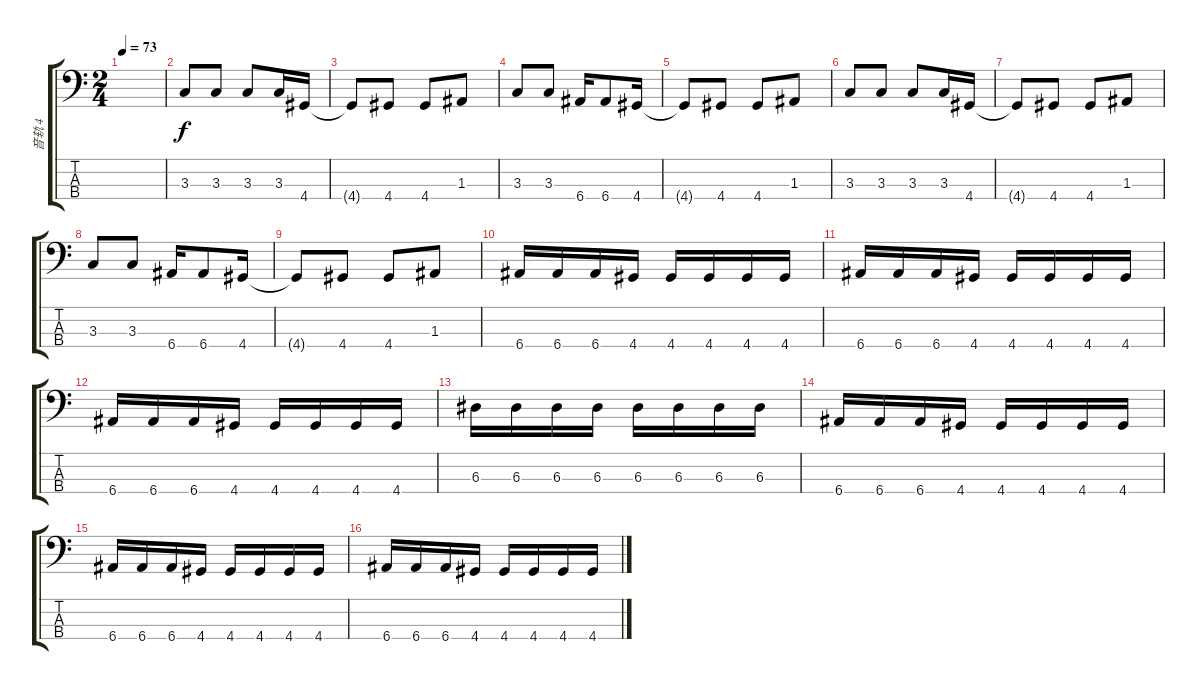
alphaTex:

\track ("音轨 4" "音轨 4") {instrument electricbassfinger}
\staff {score tabs}
\tuning (G2 D2 A1 E1) {hide}
\ts (2 4)
\tempo 73
\clef f4
\ks c
|
3.3.8 3.3.8 3.3.8 3.3.16 4.4.16 |
4.4{t}.8 4.4.8 4.4.8 1.3.8 |
3.3.8 3.3.8 6.4.16 6.4.8 4.4.16 |
4.4{t}.8 4.4.8 4.4.8 1.3.8 |
3.3.8 3.3.8 3.3.8 3.3.16 4.4.16 |
4.4{t}.8 4.4.8 4.4.8 1.3.8 |
3.3.8 3.3.8 6.4.16 6.4.8 4.4.16 |
4.4{t}.8 4.4.8 4.4.8 1.3.8 |
6.4.16 6.4.16 6.4.16 4.4.16 4.4.16 4.4.16 4.4.16 4.4.16 |
6.4.16 6.4.16 6.4.16 4.4.16 4.4.16 4.4.16 4.4.16 4.4.16 |
6.4.16 6.4.16 6.4.16 4.4.16 4.4.16 4.4.16 4.4.16 4.4.16 |
6.3.16 6.3.16 6.3.16 6.3.16 6.3.16 6.3.16 6.3.16 6.3.16 |
6.4.16 6.4.16 6.4.16 4.4.16 4.4.16 4.4.16 4.4.16 4.4.16 |
6.4.16 6.4.16 6.4.16 4.4.16 4.4.16 4.4.16 4.4.16 4.4.16 |
6.4.16 6.4.16 6.4.16 4.4.16 4.4.16 4.4.16 4.4.16 4.4.16
